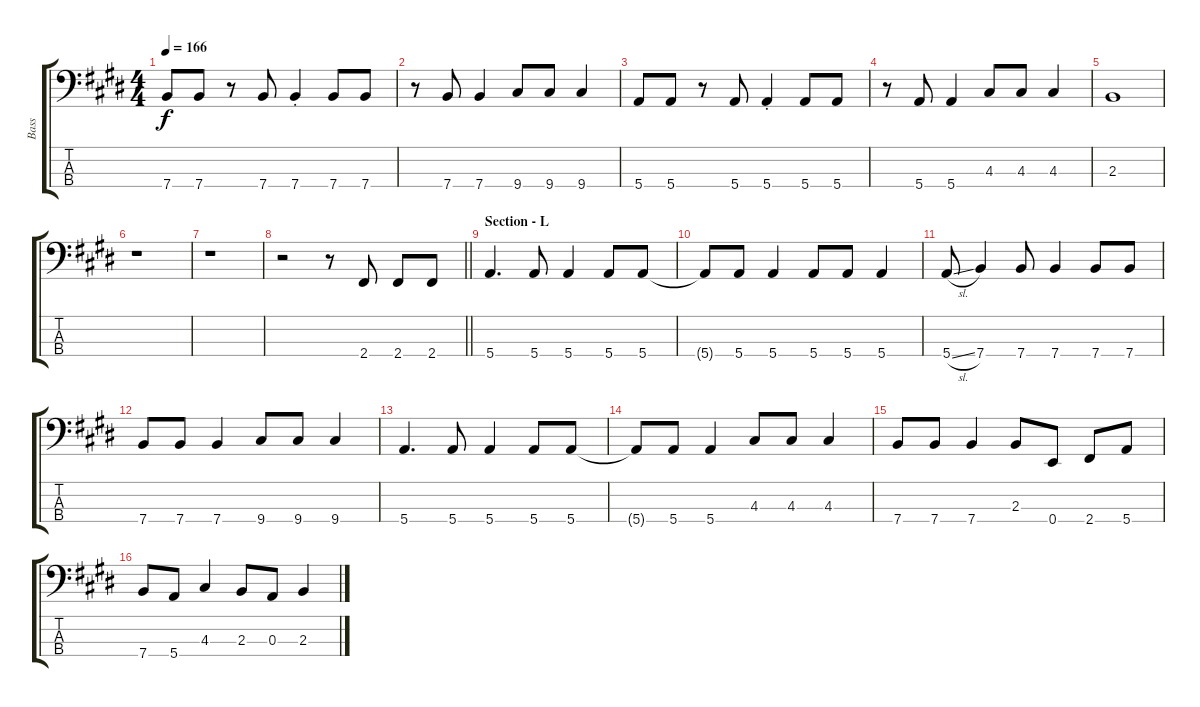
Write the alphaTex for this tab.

\track ("Bass" "Bass") {instrument electricbassfinger}
\staff {score tabs}
\tuning (G2 D2 A1 E1) {hide}
\ts (4 4)
\tempo 166
\clef f4
\ks e
7.4.8{dy f} 7.4.8 r.8 7.4.8 7.4{st}.4 7.4.8 7.4.8 |
r.8 7.4.8 7.4.4 9.4.8 9.4.8 9.4.4 |
5.4.8 5.4.8 r.8 5.4.8 5.4{st}.4 5.4.8 5.4.8 |
r.8 5.4.8 5.4.4 4.3.8 4.3.8 4.3.4 |
2.3.1 |
r.1 |
r.1 |
\barLineRight lightlight
r.2 r.8 2.4.8 2.4.8 2.4.8 |
\section ("" "Section - L")
5.4.4{d} 5.4.8 5.4.4 5.4.8 5.4.8 |
5.4{t}.8 5.4.8 5.4.4 5.4.8 5.4.8 5.4.4 |
5.4{sl}.8 7.4.4 7.4.8 7.4.4 7.4.8 7.4.8 |
7.4.8 7.4.8 7.4.4 9.4.8 9.4.8 9.4.4 |
5.4.4{d} 5.4.8 5.4.4 5.4.8 5.4.8 |
5.4{t}.8 5.4.8 5.4.4 4.3.8 4.3.8 4.3.4 |
7.4.8 7.4.8 7.4.4 2.3.8 0.4.8 2.4.8 5.4.8 |
7.4.8 5.4.8 4.3.4 2.3.8 0.3.8 2.3.4
